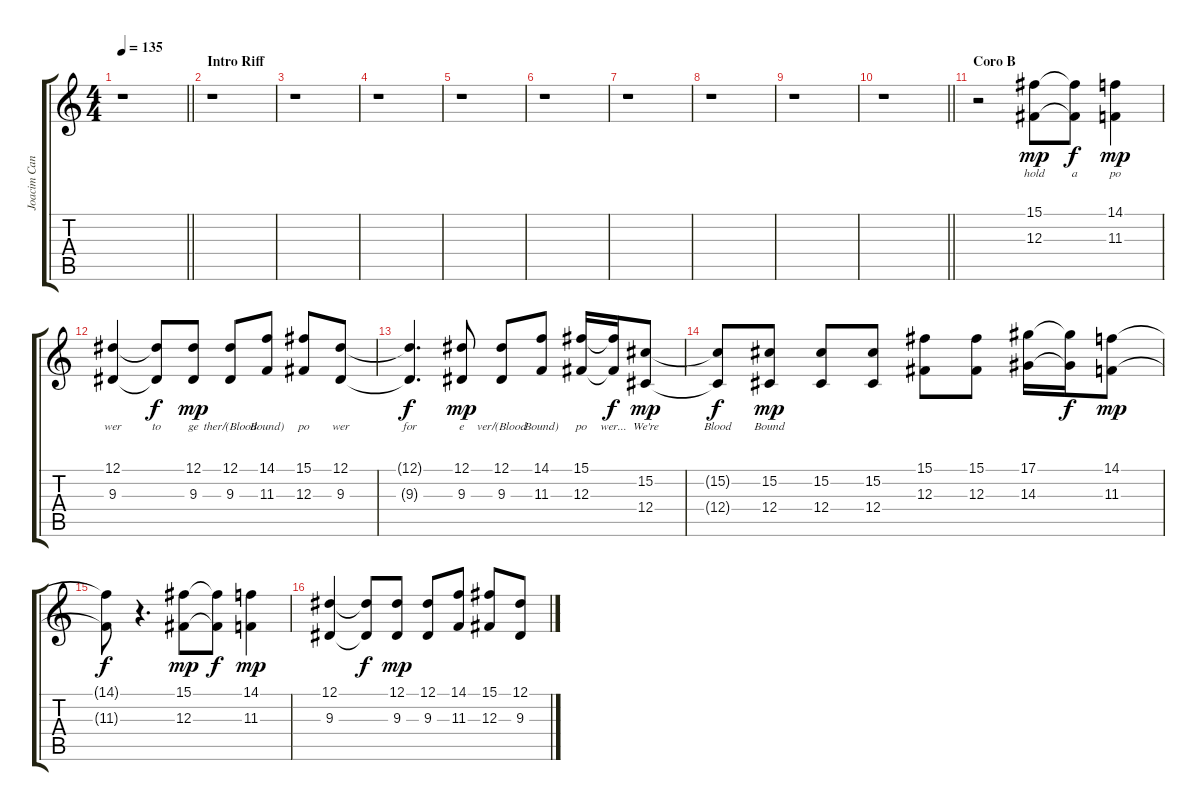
\track ("Joacim Cans" "Joacim Can") {instrument lead2sawtooth}
\staff {score tabs}
\tuning (Eb4 Bb3 Gb3 Db3 Ab2 Eb2) {hide}
\ts (4 4)
\tempo 135
\clef g2
\barLineRight lightlight
\ks c
r.1{dy mp} |
\section ("" "Intro Riff")
r.1 |
r.1 |
r.1 |
r.1 |
r.1 |
r.1 |
r.1 |
r.1 |
\barLineRight lightlight
r.1 |
\section ("" "Coro B")
r.2 (15.1 12.3).8{lyrics (0 "hold") lyrics (1 "") lyrics (2 "") lyrics (3 "") lyrics (4 "")} (15.1{t} 12.3{t}).8{lyrics (0 "a") lyrics (1 "") lyrics (2 "") lyrics (3 "") lyrics (4 "") dy f} (14.1 11.3).4{lyrics (0 "po") lyrics (1 "") lyrics (2 "") lyrics (3 "") lyrics (4 "") dy mp} |
(12.1 9.3).4{lyrics (0 "wer") lyrics (1 "") lyrics (2 "") lyrics (3 "") lyrics (4 "")} (12.1{t} 9.3{t}).8{lyrics (0 "to") lyrics (1 "") lyrics (2 "") lyrics (3 "") lyrics (4 "") dy f} (12.1 9.3).8{lyrics (0 "ge") lyrics (1 "") lyrics (2 "") lyrics (3 "") lyrics (4 "") dy mp} (12.1 9.3).8{lyrics (0 "ther/(Blood") lyrics (1 "") lyrics (2 "") lyrics (3 "") lyrics (4 "")} (14.1 11.3).8{lyrics (0 "Bound)") lyrics (1 "") lyrics (2 "") lyrics (3 "") lyrics (4 "")} (15.1 12.3).8{lyrics (0 "po") lyrics (1 "") lyrics (2 "") lyrics (3 "") lyrics (4 "")} (12.1 9.3).8{lyrics (0 "wer") lyrics (1 "") lyrics (2 "") lyrics (3 "") lyrics (4 "")} |
(12.1{t} 9.3{t}).4{d lyrics (0 "for") lyrics (1 "") lyrics (2 "") lyrics (3 "") lyrics (4 "") dy f} (12.1 9.3).8{lyrics (0 "e") lyrics (1 "") lyrics (2 "") lyrics (3 "") lyrics (4 "") dy mp} (12.1 9.3).8{lyrics (0 "ver/(Blood") lyrics (1 "") lyrics (2 "") lyrics (3 "") lyrics (4 "")} (14.1 11.3).8{lyrics (0 "Bound)") lyrics (1 "") lyrics (2 "") lyrics (3 "") lyrics (4 "")} (15.1 12.3).16{lyrics (0 "po") lyrics (1 "") lyrics (2 "") lyrics (3 "") lyrics (4 "")} (15.1{t} 12.3{t}).16{lyrics (0 "wer...") lyrics (1 "") lyrics (2 "") lyrics (3 "") lyrics (4 "") dy f} (15.2 12.4).8{lyrics (0 "We're") lyrics (1 "") lyrics (2 "") lyrics (3 "") lyrics (4 "") dy mp} |
(15.2{t} 12.4{t}).8{lyrics (0 "Blood") lyrics (1 "") lyrics (2 "") lyrics (3 "") lyrics (4 "") dy f} (15.2 12.4).8{lyrics (0 "Bound") lyrics (1 "") lyrics (2 "") lyrics (3 "") lyrics (4 "") dy mp} (15.2 12.4).8 (15.2 12.4).8 (15.1 12.3).8 (15.1 12.3).8 (17.1 14.3).16 (17.1{t} 14.3{t}).16{dy f} (14.1 11.3).8{dy mp} |
(14.1{t} 11.3{t}).8{dy f} r.4{d} (15.1 12.3).8{dy mp} (15.1{t} 12.3{t}).8{dy f} (14.1 11.3).4{dy mp} |
(12.1 9.3).4 (12.1{t} 9.3{t}).8{dy f} (12.1 9.3).8{dy mp} (12.1 9.3).8 (14.1 11.3).8 (15.1 12.3).8 (12.1 9.3).8
